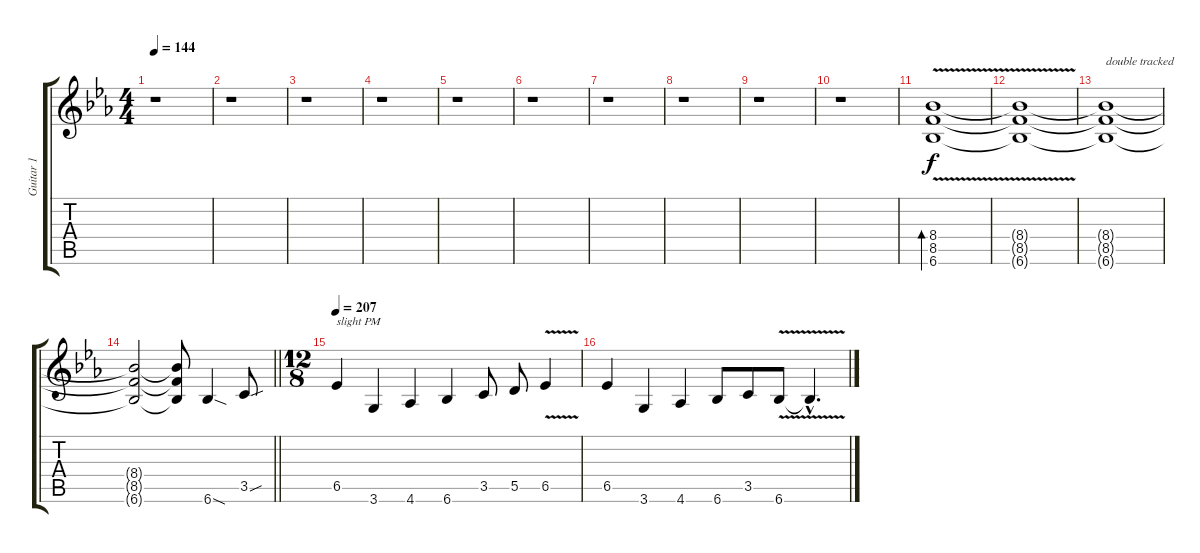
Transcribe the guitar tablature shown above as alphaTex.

\track ("Guitar 1" "Guitar 1") {instrument distortionguitar}
\staff {score tabs}
\tuning (E4 B3 G3 D3 A2 E2) {hide}
\ts (4 4)
\tempo 144
\clef g2
\ks eb
r.1{dy f} |
r.1 |
r.1 |
r.1 |
r.1 |
r.1 |
r.1 |
r.1 |
r.1 |
r.1 |
(8.4{v} 8.5{v} 6.6{v}).1{bd 30 volume 12 instrument distortionguitar} |
(8.4{t} 8.5{t} 6.6{t}).1 |
(8.4{t} 8.5{t} 6.6{t}).1{txt "double tracked"} |
\barLineRight lightlight
(8.4{t} 8.5{t} 6.6{t}).2 (8.4{t} 8.5{t} 6.6{t}).8 6.6{sod}.4 3.5{sou}.8 |
\ts (12 8)
\tempo 207
6.5.4{txt "slight PM" volume 15} 3.6.4 4.6.4 6.6.4 3.5.8 5.5.8 6.5{v}.4 |
6.5.4 3.6.4 4.6.4 6.6.8 3.5.8 6.6{v}.8 6.6{hac t}.4{d}
